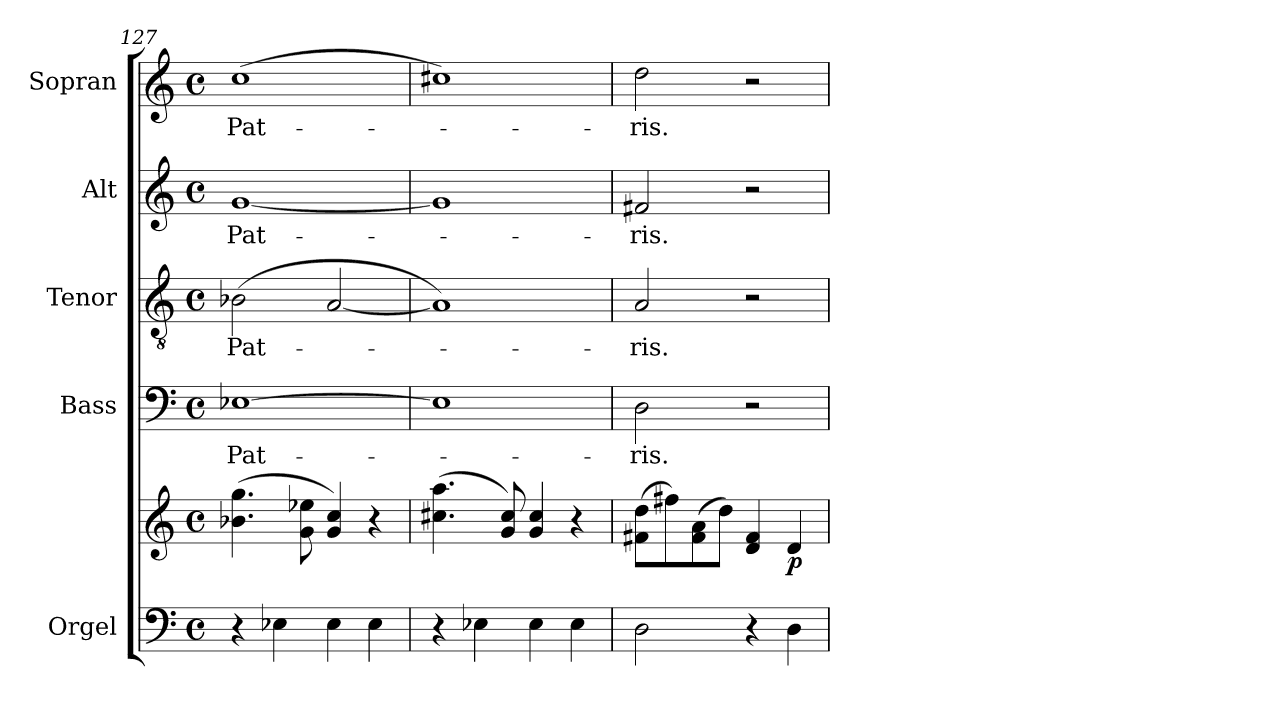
**kern	**kern	**dynam	**kern	**text	**kern	**text	**kern	**text	**kern	**text
*part5	*part5	*part5	*part4	*part4	*part3	*part3	*part2	*part2	*part1	*part1
*staff6	*staff5	*staff5/6	*staff4	*staff4	*staff3	*staff3	*staff2	*staff2	*staff1	*staff1
*I"Orgel	*	*	*I"Bass	*	*I"Tenor	*	*I"Alt	*	*I"Sopran	*
*I'Org.	*	*	*I'B.	*	*I'T.	*	*I'A.	*	*I'S.	*
*clefF4	*clefG2	*	*clefF4	*	*clefGv2	*	*clefG2	*	*clefG2	*
*k[]	*k[]	*	*k[]	*	*k[]	*	*k[]	*	*k[]	*
*C:	*C:	*	*C:	*	*C:	*	*C:	*	*C:	*
*M4/4	*M4/4	*	*M4/4	*	*M4/4	*	*M4/4	*	*M4/4	*
*met(c)	*met(c)	*	*met(c)	*	*met(c)	*	*met(c)	*	*met(c)	*
=127	=127	=127	=127	=127	=127	=127	=127	=127	=127	=127
!	!	!	!	!LO:LY:b	!	!LO:LY:b	!	!LO:LY:b	!	!LO:LY:b
4r	(>4.b-X\ 4.gg\	.	[1E-X	Pat-	(>2B-X\	Pat-	[1g	Pat-	(>1cc	Pat-
4E-X\	.	.	.	.	.	.	.	.	.	.
.	8g\ 8ee-X\	.	.	.	.	.	.	.	.	.
4E-\	4g/ 4cc/)	.	.	.	[2A/	.	.	.	.	.
4E-\	4r	.	.	.	.	.	.	.	.	.
=128	=128	=128	=128	=128	=128	=128	=128	=128	=128	=128
4r	(>4.cc#X\ 4.aa\	.	1E-]	.	1A])	.	1g]	.	1cc#X)	.
4E-X\	.	.	.	.	.	.	.	.	.	.
.	8g/ 8cc#/)	.	.	.	.	.	.	.	.	.
4E-\	4g/ 4cc#/	.	.	.	.	.	.	.	.	.
4E-\	4r	.	.	.	.	.	.	.	.	.
=129	=129	=129	=129	=129	=129	=129	=129	=129	=129	=129
!	!	!	!	!LO:LY:b	!	!LO:LY:b	!	!LO:LY:b	!	!LO:LY:b
2D\	(>8f#X\ 8dd\L	.	2D\	-ris.	2A/	-ris.	2f#X/	-ris.	2dd\	-ris.
.	8ff#X\)	.	.	.	.	.	.	.	.	.
.	(>8f#\ 8a\	.	.	.	.	.	.	.	.	.
.	8dd\J)	.	.	.	.	.	.	.	.	.
4r	4d/ 4f#/	.	2r	.	2r	.	2r	.	2r	.
!	!	!LO:DY:b	!	!	!	!	!	!	!	!
4D\	4d/	p	.	.	.	.	.	.	.	.
=	=	=	=	=	=	=	=	=	=	=
*-	*-	*-	*-	*-	*-	*-	*-	*-	*-	*-
